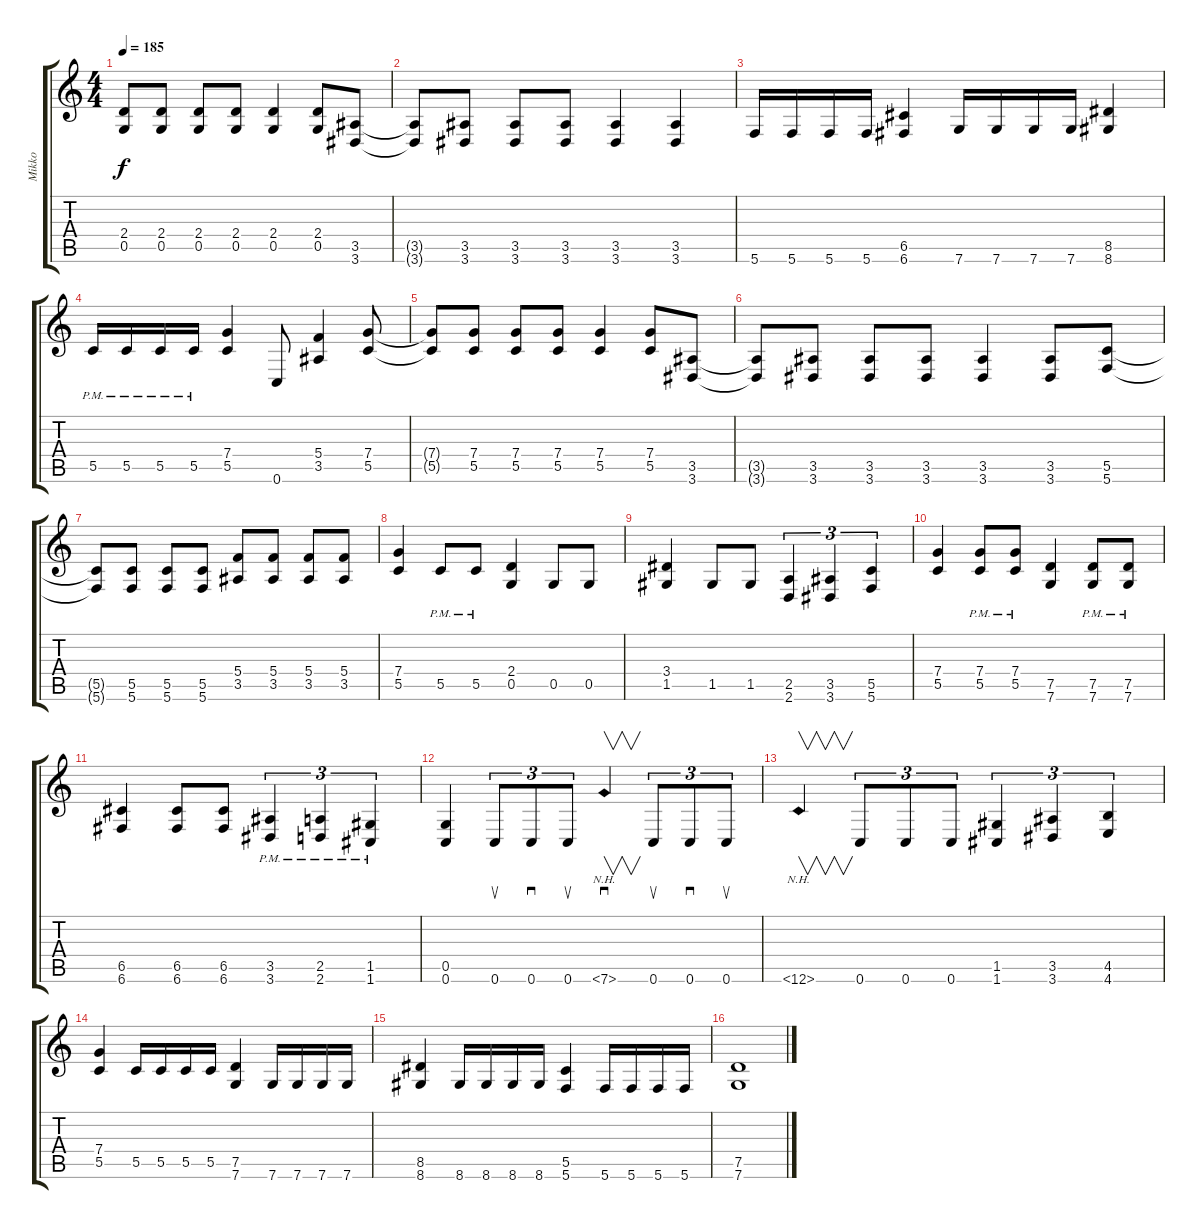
\track ("Mikko" "Mikko") {instrument distortionguitar}
\staff {score tabs}
\tuning (D4 A3 F3 C3 G2 C2) {hide}
\ts (4 4)
\tempo 185
\clef g2
\ks c
(2.4{t} 0.5{t}).8{dy f} (2.4 0.5).8 (2.4 0.5).8 (2.4 0.5).8 (2.4 0.5).4 (2.4 0.5).8 (3.5 3.6).8 |
(3.5{t} 3.6{t}).8 (3.5 3.6).8 (3.5 3.6).8 (3.5 3.6).8 (3.5 3.6).4 (3.5 3.6).4 |
5.6.16 5.6.16 5.6.16 5.6.16 (6.5 6.6).4 7.6.16 7.6.16 7.6.16 7.6.16 (8.5 8.6).4 |
5.5{pm}.16 5.5{pm}.16 5.5{pm}.16 5.5{pm}.16 (7.4 5.5).4 0.6.8 (5.4 3.5).4 (7.4 5.5).8 |
(7.4{t} 5.5{t}).8 (7.4 5.5).8 (7.4 5.5).8 (7.4 5.5).8 (7.4 5.5).4 (7.4 5.5).8 (3.5 3.6).8 |
(3.5{t} 3.6{t}).8 (3.5 3.6).8 (3.5 3.6).8 (3.5 3.6).8 (3.5 3.6).4 (3.5 3.6).8 (5.5 5.6).8 |
(5.5{t} 5.6{t}).8 (5.5 5.6).8 (5.5 5.6).8 (5.5 5.6).8 (5.4 3.5).8 (5.4 3.5).8 (5.4 3.5).8 (5.4 3.5).8 |
(7.4 5.5).4 5.5{pm}.8 5.5{pm}.8 (2.4 0.5).4 0.5.8 0.5.8 |
(3.4 1.5).4 1.5.8 1.5.8 (2.5 2.6).4{tu (3 2)} (3.5 3.6).4{tu (3 2)} (5.5 5.6).4{tu (3 2)} |
(7.4 5.5).4 (7.4{pm} 5.5{pm}).8 (7.4{pm} 5.5{pm}).8 (7.5 7.6).4 (7.5{pm} 7.6{pm}).8 (7.5{pm} 7.6{pm}).8 |
(6.5 6.6).4 (6.5 6.6).8 (6.5 6.6).8 (3.5{pm} 3.6{pm}).4{tu (3 2)} (2.5{pm} 2.6{pm}).4{tu (3 2)} (1.5{pm} 1.6{pm}).4{tu (3 2)} |
(0.5 0.6).4 0.6.8{su tu (3 2)} 0.6.8{sd tu (3 2)} 0.6.8{su tu (3 2)} 7.6{nh}.4{v sd} 0.6.8{su tu (3 2)} 0.6.8{sd tu (3 2)} 0.6.8{su tu (3 2)} |
6.6{nh}.4{v} 0.6.8{tu (3 2)} 0.6.8{tu (3 2)} 0.6.8{tu (3 2)} (1.5 1.6).4{tu (3 2)} (3.5 3.6).4{tu (3 2)} (4.5 4.6).4{tu (3 2)} |
(7.4 5.5).4 5.5.16 5.5.16 5.5.16 5.5.16 (7.5 7.6).4 7.6.16 7.6.16 7.6.16 7.6.16 |
(8.5 8.6).4 8.6.16 8.6.16 8.6.16 8.6.16 (5.5 5.6).4 5.6.16 5.6.16 5.6.16 5.6.16 |
(7.5 7.6).1
